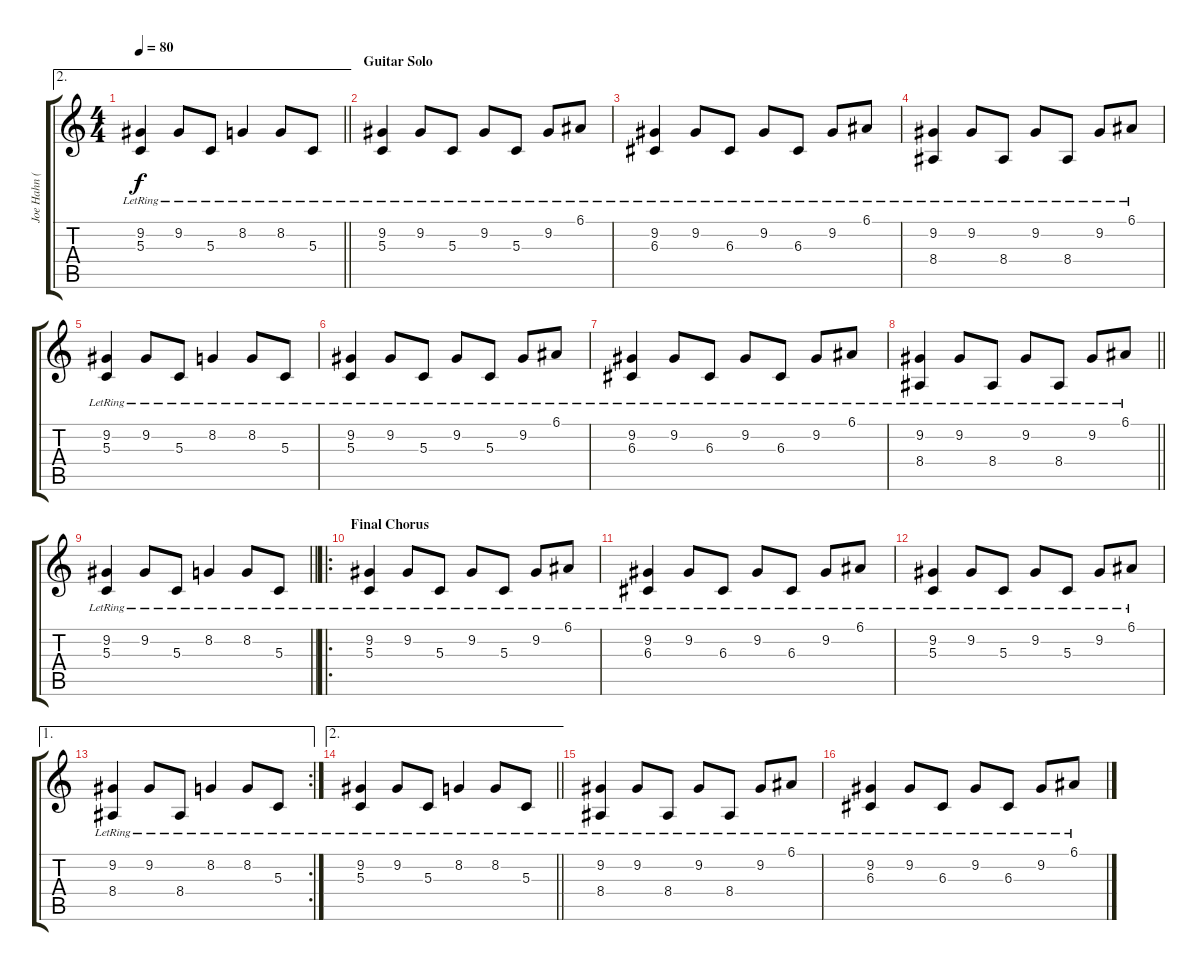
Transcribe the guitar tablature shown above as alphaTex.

\track ("Joe Hahn (Vibrafono)" "Joe Hahn (") {instrument vibraphone}
\staff {score tabs}
\tuning (E4 B3 G3 D3 A2 E2) {hide}
\ae 2
\ts (4 4)
\tempo 80
\clef g2
\barLineRight lightlight
\ks c
(9.2{lr} 5.3{lr}).4{dy f} 9.2{lr}.8 5.3{lr}.8 8.2{lr}.4 8.2{lr}.8 5.3{lr}.8 |
\section ("" "Guitar Solo")
(9.2{lr} 5.3).4 9.2{lr}.8 5.3{lr}.8 9.2{lr}.8 5.3{lr}.8 9.2{lr}.8 6.1{lr}.8 |
(9.2{lr} 6.3{lr}).4 9.2{lr}.8 6.3{lr}.8 9.2{lr}.8 6.3{lr}.8 9.2{lr}.8 6.1{lr}.8 |
(9.2{lr} 8.4{lr}).4 9.2{lr}.8 8.4{lr}.8 9.2{lr}.8 8.4{lr}.8 9.2{lr}.8 6.1{lr}.8 |
(9.2{lr} 5.3{lr}).4 9.2{lr}.8 5.3{lr}.8 8.2{lr}.4 8.2{lr}.8 5.3{lr}.8 |
(9.2{lr} 5.3).4 9.2{lr}.8 5.3{lr}.8 9.2{lr}.8 5.3{lr}.8 9.2{lr}.8 6.1{lr}.8 |
(9.2{lr} 6.3{lr}).4 9.2{lr}.8 6.3{lr}.8 9.2{lr}.8 6.3{lr}.8 9.2{lr}.8 6.1{lr}.8 |
\barLineRight lightlight
(9.2{lr} 8.4{lr}).4 9.2{lr}.8 8.4{lr}.8 9.2{lr}.8 8.4{lr}.8 9.2{lr}.8 6.1{lr}.8 |
\barLineRight lightlight
(9.2{lr} 5.3{lr}).4 9.2{lr}.8 5.3{lr}.8 8.2{lr}.4 8.2{lr}.8 5.3{lr}.8 |
\ro
\section ("" "Final Chorus")
(9.2{lr} 5.3).4 9.2{lr}.8 5.3{lr}.8 9.2{lr}.8 5.3{lr}.8 9.2{lr}.8 6.1{lr}.8 |
(9.2{lr} 6.3{lr}).4 9.2{lr}.8 6.3{lr}.8 9.2{lr}.8 6.3{lr}.8 9.2{lr}.8 6.1{lr}.8 |
(9.2{lr} 5.3{lr}).4 9.2{lr}.8 5.3{lr}.8 9.2{lr}.8 5.3{lr}.8 9.2{lr}.8 6.1{lr}.8 |
\ae 1
\rc 2
(9.2{lr} 8.4{lr}).4 9.2{lr}.8 8.4{lr}.8 8.2{lr}.4 8.2{lr}.8 5.3{lr}.8 |
\ae 2
\barLineRight lightlight
(9.2{lr} 5.3{lr}).4 9.2{lr}.8 5.3{lr}.8 8.2{lr}.4 8.2{lr}.8 5.3{lr}.8 |
(9.2{lr} 8.4).4 9.2{lr}.8 8.4{lr}.8 9.2{lr}.8 8.4{lr}.8 9.2{lr}.8 6.1{lr}.8 |
(9.2{lr} 6.3{lr}).4 9.2{lr}.8 6.3{lr}.8 9.2{lr}.8 6.3{lr}.8 9.2{lr}.8 6.1{lr}.8
